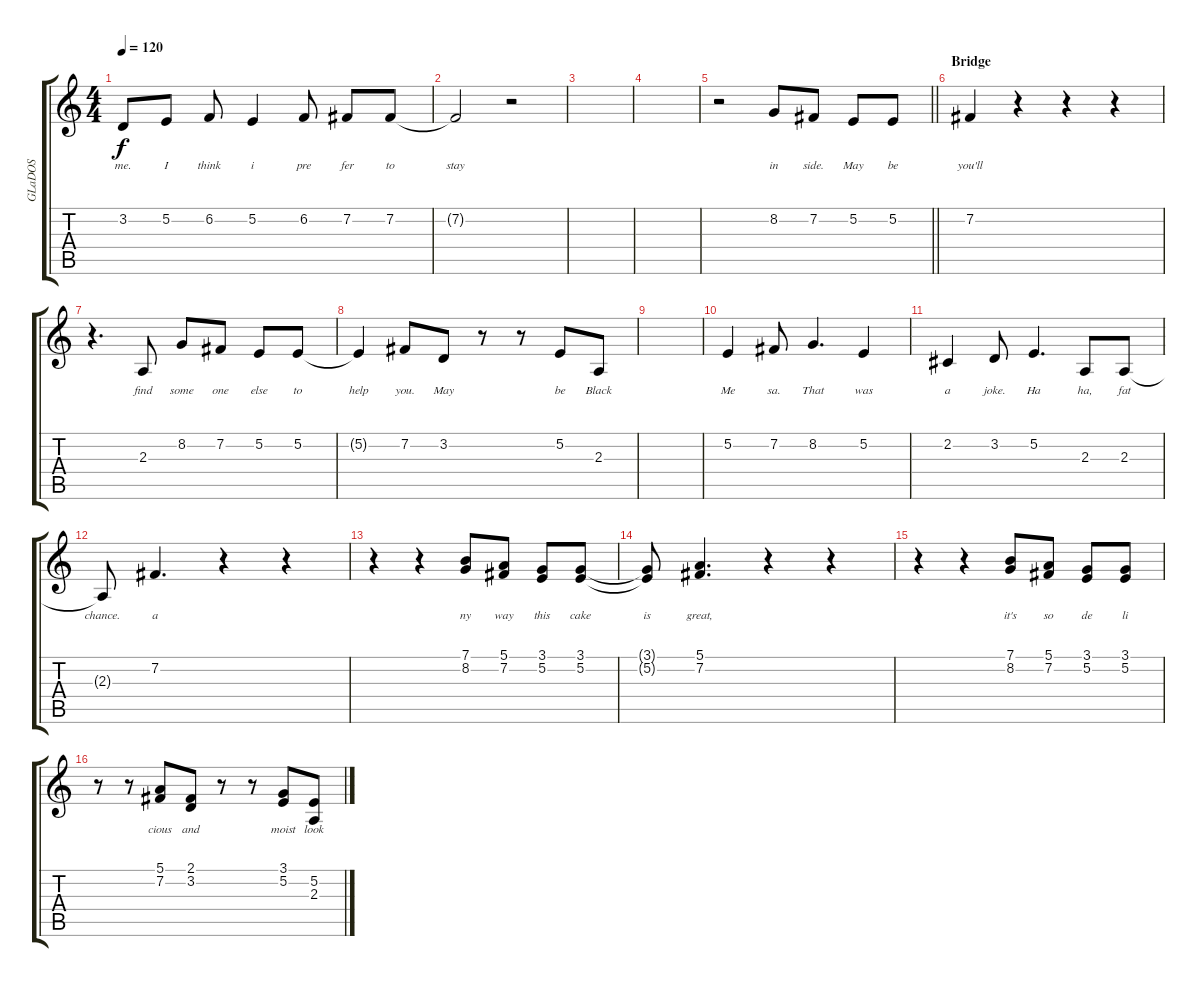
\track ("GLaDOS" "GLaDOS") {instrument electricpiano1}
\staff {score tabs}
\tuning (E4 B3 G3 D3 A2 E2) {hide}
\ts (4 4)
\tempo 120
\clef g2
\ks c
3.2.8{lyrics (0 "me.") lyrics (1 "") lyrics (2 "") lyrics (3 "") lyrics (4 "") dy f} 5.2.8{lyrics (0 "I") lyrics (1 "") lyrics (2 "") lyrics (3 "") lyrics (4 "")} 6.2.8{lyrics (0 "think") lyrics (1 "") lyrics (2 "") lyrics (3 "") lyrics (4 "")} 5.2.4{lyrics (0 "i") lyrics (1 "") lyrics (2 "") lyrics (3 "") lyrics (4 "")} 6.2.8{lyrics (0 "pre") lyrics (1 "") lyrics (2 "") lyrics (3 "") lyrics (4 "")} 7.2.8{lyrics (0 "fer") lyrics (1 "") lyrics (2 "") lyrics (3 "") lyrics (4 "")} 7.2.8{lyrics (0 "to") lyrics (1 "") lyrics (2 "") lyrics (3 "") lyrics (4 "")} |
7.2{t}.2{lyrics (0 "stay") lyrics (1 "") lyrics (2 "") lyrics (3 "") lyrics (4 "")} r.2 |
|
|
\barLineRight lightlight
r.2 8.2.8{lyrics (0 "in") lyrics (1 "") lyrics (2 "") lyrics (3 "") lyrics (4 "")} 7.2.8{lyrics (0 "side.") lyrics (1 "") lyrics (2 "") lyrics (3 "") lyrics (4 "")} 5.2.8{lyrics (0 "May") lyrics (1 "") lyrics (2 "") lyrics (3 "") lyrics (4 "")} 5.2.8{lyrics (0 "be") lyrics (1 "") lyrics (2 "") lyrics (3 "") lyrics (4 "")} |
\section ("" "Bridge")
7.2.4{lyrics (0 "you'll") lyrics (1 "") lyrics (2 "") lyrics (3 "") lyrics (4 "")} r.4 r.4 r.4 |
r.4{d} 2.3.8{lyrics (0 "find") lyrics (1 "") lyrics (2 "") lyrics (3 "") lyrics (4 "")} 8.2.8{lyrics (0 "some") lyrics (1 "") lyrics (2 "") lyrics (3 "") lyrics (4 "")} 7.2.8{lyrics (0 "one") lyrics (1 "") lyrics (2 "") lyrics (3 "") lyrics (4 "")} 5.2.8{lyrics (0 "else") lyrics (1 "") lyrics (2 "") lyrics (3 "") lyrics (4 "")} 5.2.8{lyrics (0 "to") lyrics (1 "") lyrics (2 "") lyrics (3 "") lyrics (4 "")} |
5.2{t}.4{lyrics (0 "help") lyrics (1 "") lyrics (2 "") lyrics (3 "") lyrics (4 "")} 7.2.8{lyrics (0 "you.") lyrics (1 "") lyrics (2 "") lyrics (3 "") lyrics (4 "")} 3.2.8{lyrics (0 "May") lyrics (1 "") lyrics (2 "") lyrics (3 "") lyrics (4 "")} r.8 r.8 5.2.8{lyrics (0 "be") lyrics (1 "") lyrics (2 "") lyrics (3 "") lyrics (4 "")} 2.3.8{lyrics (0 "Black") lyrics (1 "") lyrics (2 "") lyrics (3 "") lyrics (4 "")} |
|
5.2.4{lyrics (0 "Me") lyrics (1 "") lyrics (2 "") lyrics (3 "") lyrics (4 "")} 7.2.8{lyrics (0 "sa.") lyrics (1 "") lyrics (2 "") lyrics (3 "") lyrics (4 "")} 8.2.4{d lyrics (0 "That") lyrics (1 "") lyrics (2 "") lyrics (3 "") lyrics (4 "")} 5.2.4{lyrics (0 "was") lyrics (1 "") lyrics (2 "") lyrics (3 "") lyrics (4 "")} |
2.2.4{lyrics (0 "a") lyrics (1 "") lyrics (2 "") lyrics (3 "") lyrics (4 "")} 3.2.8{lyrics (0 "joke.") lyrics (1 "") lyrics (2 "") lyrics (3 "") lyrics (4 "")} 5.2.4{d lyrics (0 "Ha") lyrics (1 "") lyrics (2 "") lyrics (3 "") lyrics (4 "")} 2.3.8{lyrics (0 "ha,") lyrics (1 "") lyrics (2 "") lyrics (3 "") lyrics (4 "")} 2.3.8{lyrics (0 "fat") lyrics (1 "") lyrics (2 "") lyrics (3 "") lyrics (4 "")} |
2.3{t}.8{lyrics (0 "chance.") lyrics (1 "") lyrics (2 "") lyrics (3 "") lyrics (4 "")} 7.2.4{d lyrics (0 "a") lyrics (1 "") lyrics (2 "") lyrics (3 "") lyrics (4 "")} r.4 r.4 |
r.4 r.4 (7.1 8.2).8{lyrics (0 "ny") lyrics (1 "") lyrics (2 "") lyrics (3 "") lyrics (4 "")} (5.1 7.2).8{lyrics (0 "way") lyrics (1 "") lyrics (2 "") lyrics (3 "") lyrics (4 "")} (3.1 5.2).8{lyrics (0 "this") lyrics (1 "") lyrics (2 "") lyrics (3 "") lyrics (4 "")} (3.1 5.2).8{lyrics (0 "cake") lyrics (1 "") lyrics (2 "") lyrics (3 "") lyrics (4 "")} |
(3.1{t} 5.2{t}).8{lyrics (0 "is") lyrics (1 "") lyrics (2 "") lyrics (3 "") lyrics (4 "")} (5.1 7.2).4{d lyrics (0 "great,") lyrics (1 "") lyrics (2 "") lyrics (3 "") lyrics (4 "")} r.4 r.4 |
r.4 r.4 (7.1 8.2).8{lyrics (0 "it's") lyrics (1 "") lyrics (2 "") lyrics (3 "") lyrics (4 "")} (5.1 7.2).8{lyrics (0 "so") lyrics (1 "") lyrics (2 "") lyrics (3 "") lyrics (4 "")} (3.1 5.2).8{lyrics (0 "de") lyrics (1 "") lyrics (2 "") lyrics (3 "") lyrics (4 "")} (3.1 5.2).8{lyrics (0 "li") lyrics (1 "") lyrics (2 "") lyrics (3 "") lyrics (4 "")} |
r.8 r.8 (5.1 7.2).8{lyrics (0 "cious") lyrics (1 "") lyrics (2 "") lyrics (3 "") lyrics (4 "")} (2.1 3.2).8{lyrics (0 "and") lyrics (1 "") lyrics (2 "") lyrics (3 "") lyrics (4 "")} r.8 r.8 (3.1 5.2).8{lyrics (0 "moist") lyrics (1 "") lyrics (2 "") lyrics (3 "") lyrics (4 "")} (5.2 2.3).8{lyrics (0 "look") lyrics (1 "") lyrics (2 "") lyrics (3 "") lyrics (4 "")}
